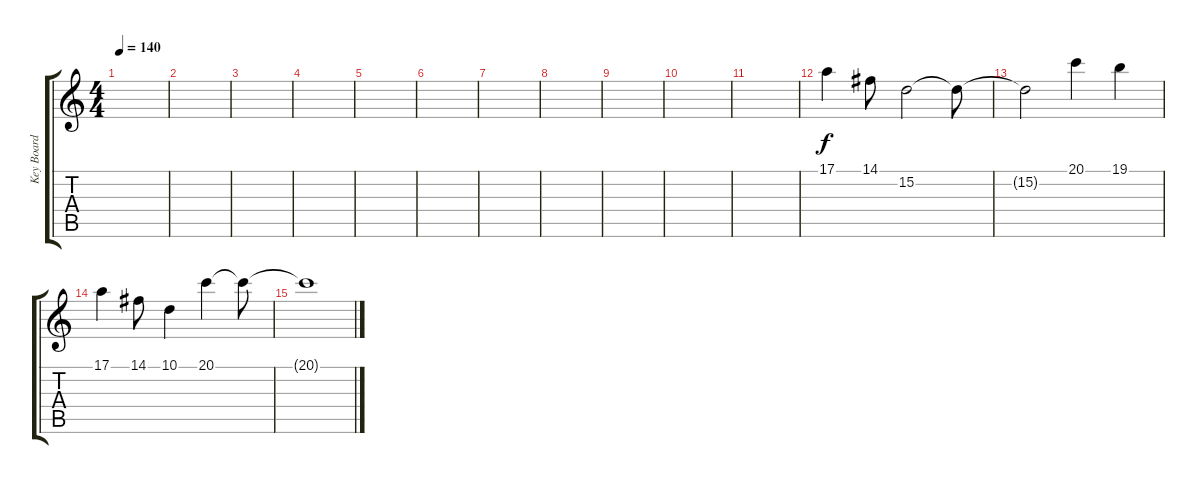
\track ("Key Board Solo (Middle)" "Key Board ") {instrument violin}
\staff {score tabs}
\tuning (E4 B3 G3 D3 A2 E2) {hide}
\ts (4 4)
\tempo 140
\clef g2
\ks c
|
|
|
|
|
|
|
|
|
|
|
17.1.4 14.1.8 15.2.2 15.2{t}.8 |
15.2{t}.2 20.1.4 19.1.4 |
17.1.4 14.1.8 10.1.4 20.1.4 20.1{t}.8 |
20.1{t}.1
